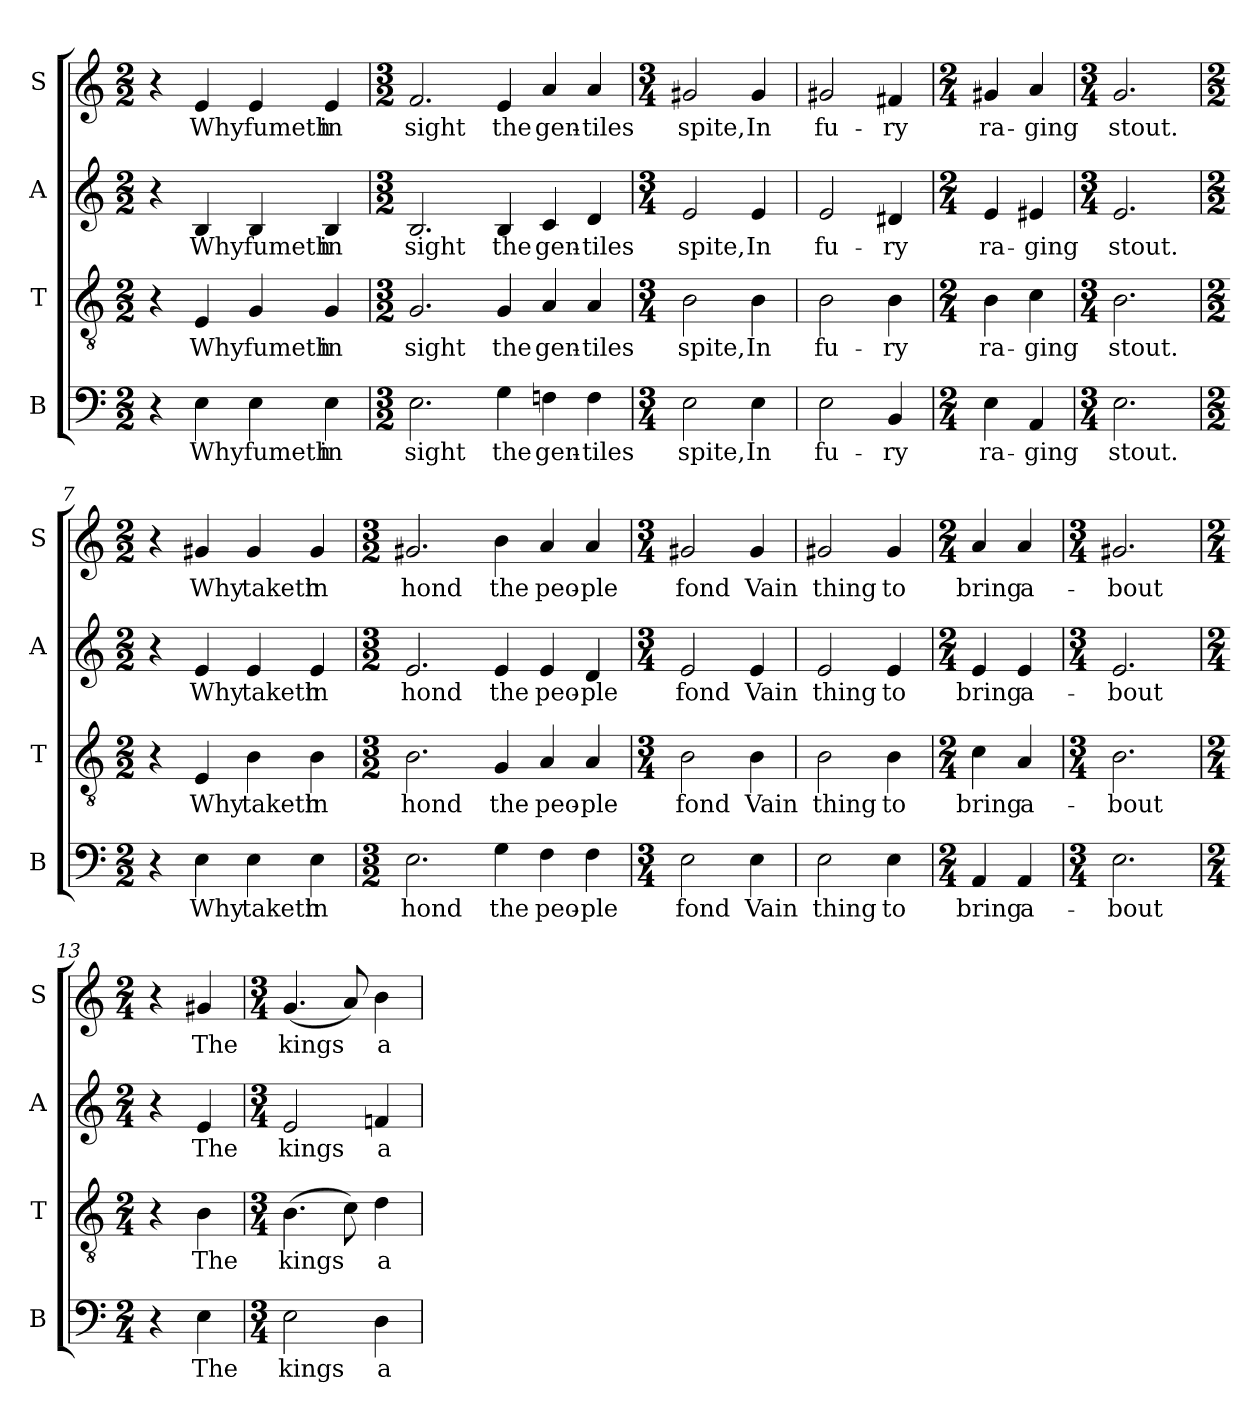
**kern	**text	**kern	**text	**kern	**text	**kern	**text
*part4	*part4	*part3	*part3	*part2	*part2	*part1	*part1
*staff4	*staff4	*staff3	*staff3	*staff2	*staff2	*staff1	*staff1
*I"B	*	*I"T	*	*I"A	*	*I"S	*
*I'B	*	*I'T	*	*I'A	*	*I'S	*
*clefF4	*	*clefGv2	*	*clefG2	*	*clefG2	*
*k[]	*	*k[]	*	*k[]	*	*k[]	*
*M2/2	*	*M2/2	*	*M2/2	*	*M2/2	*
=1	=1	=1	=1	=1	=1	=1	=1
4r	.	4r	.	4r	.	4r	.
4E\	Why	4E/	Why	4B/	Why	4e/	Why
4E\	fumeth	4G/	fumeth	4B/	fumeth	4e/	fumeth
4E\	in	4G/	in	4B/	in	4e/	in
=2	=2	=2	=2	=2	=2	=2	=2
*M3/2	*	*M3/2	*	*M3/2	*	*M3/2	*
2.E\	sight	2.G/	sight	2.B/	sight	2.f/	sight
4G\	the	4G/	the	4B/	the	4e/	the
4Fni\	gen-	4A/	gen-	4c/	gen-	4a/	gen-
4F\	-tiles	4A/	-tiles	4d/	-tiles	4a/	-tiles
=3	=3	=3	=3	=3	=3	=3	=3
*M3/4	*	*M3/4	*	*M3/4	*	*M3/4	*
2E\	spite,	2B\	spite,	2e/	spite,	2g#X/	spite,
4E\	In	4B\	In	4e/	In	4g#/	In
=4	=4	=4	=4	=4	=4	=4	=4
2E\	fu-	2B\	fu-	2e/	fu-	2g#X/	fu-
4BB/	-ry	4B\	-ry	4d#X/	-ry	4f#X/	-ry
=5	=5	=5	=5	=5	=5	=5	=5
*M2/4	*	*M2/4	*	*M2/4	*	*M2/4	*
4E\	ra-	4B\	ra-	4e/	ra-	4g#X/	ra-
4AA/	-ging	4c\	-ging	4e#X/	-ging	4a/	-ging
=6	=6	=6	=6	=6	=6	=6	=6
*M3/4	*	*M3/4	*	*M3/4	*	*M3/4	*
2.E\	stout.	2.B\	stout.	2.e/	stout.	2.g/	stout.
!!LO:LB:g=z
=7	=7	=7	=7	=7	=7	=7	=7
*M2/2	*	*M2/2	*	*M2/2	*	*M2/2	*
4r	.	4r	.	4r	.	4r	.
4E\	Why	4E/	Why	4e/	Why	4g#X/	Why
4E\	taketh	4B\	taketh	4e/	taketh	4g#/	taketh
4E\	in	4B\	in	4e/	in	4g#/	in
=8	=8	=8	=8	=8	=8	=8	=8
*M3/2	*	*M3/2	*	*M3/2	*	*M3/2	*
2.E\	hond	2.B\	hond	2.e/	hond	2.g#X/	hond
4G\	the	4G/	the	4e/	the	4b\	the
4F\	peo-	4A/	peo-	4e/	peo-	4a/	peo-
4F\	-ple	4A/	-ple	4d/	-ple	4a/	-ple
=9	=9	=9	=9	=9	=9	=9	=9
*M3/4	*	*M3/4	*	*M3/4	*	*M3/4	*
2E\	fond	2B\	fond	2e/	fond	2g#X/	fond
4E\	Vain	4B\	Vain	4e/	Vain	4g#/	Vain
=10	=10	=10	=10	=10	=10	=10	=10
2E\	thing	2B\	thing	2e/	thing	2g#X/	thing
4E\	to	4B\	to	4e/	to	4g#/	to
=11	=11	=11	=11	=11	=11	=11	=11
*M2/4	*	*M2/4	*	*M2/4	*	*M2/4	*
4AA/	bring	4c\	bring	4e/	bring	4a/	bring
4AA/	a-	4A/	a-	4e/	a-	4a/	a-
=12	=12	=12	=12	=12	=12	=12	=12
*M3/4	*	*M3/4	*	*M3/4	*	*M3/4	*
2.E\	-bout	2.B\	-bout	2.e/	-bout	2.g#X/	-bout
!!LO:LB:g=z
=13	=13	=13	=13	=13	=13	=13	=13
*M2/4	*	*M2/4	*	*M2/4	*	*M2/4	*
4r	.	4r	.	4r	.	4r	.
4E\	The	4B\	The	4e/	The	4g#X/	The
=14	=14	=14	=14	=14	=14	=14	=14
*M3/4	*	*M3/4	*	*M3/4	*	*M3/4	*
2E\	kings	(4.B\	kings	2e/	kings	(4.g/	kings
.	.	8c\)	.	.	.	8a/)	.
4D\	a-	4d\	a-	4fni/	a-	4b\	a-
=	=	=	=	=	=	=	=
*-	*-	*-	*-	*-	*-	*-	*-
